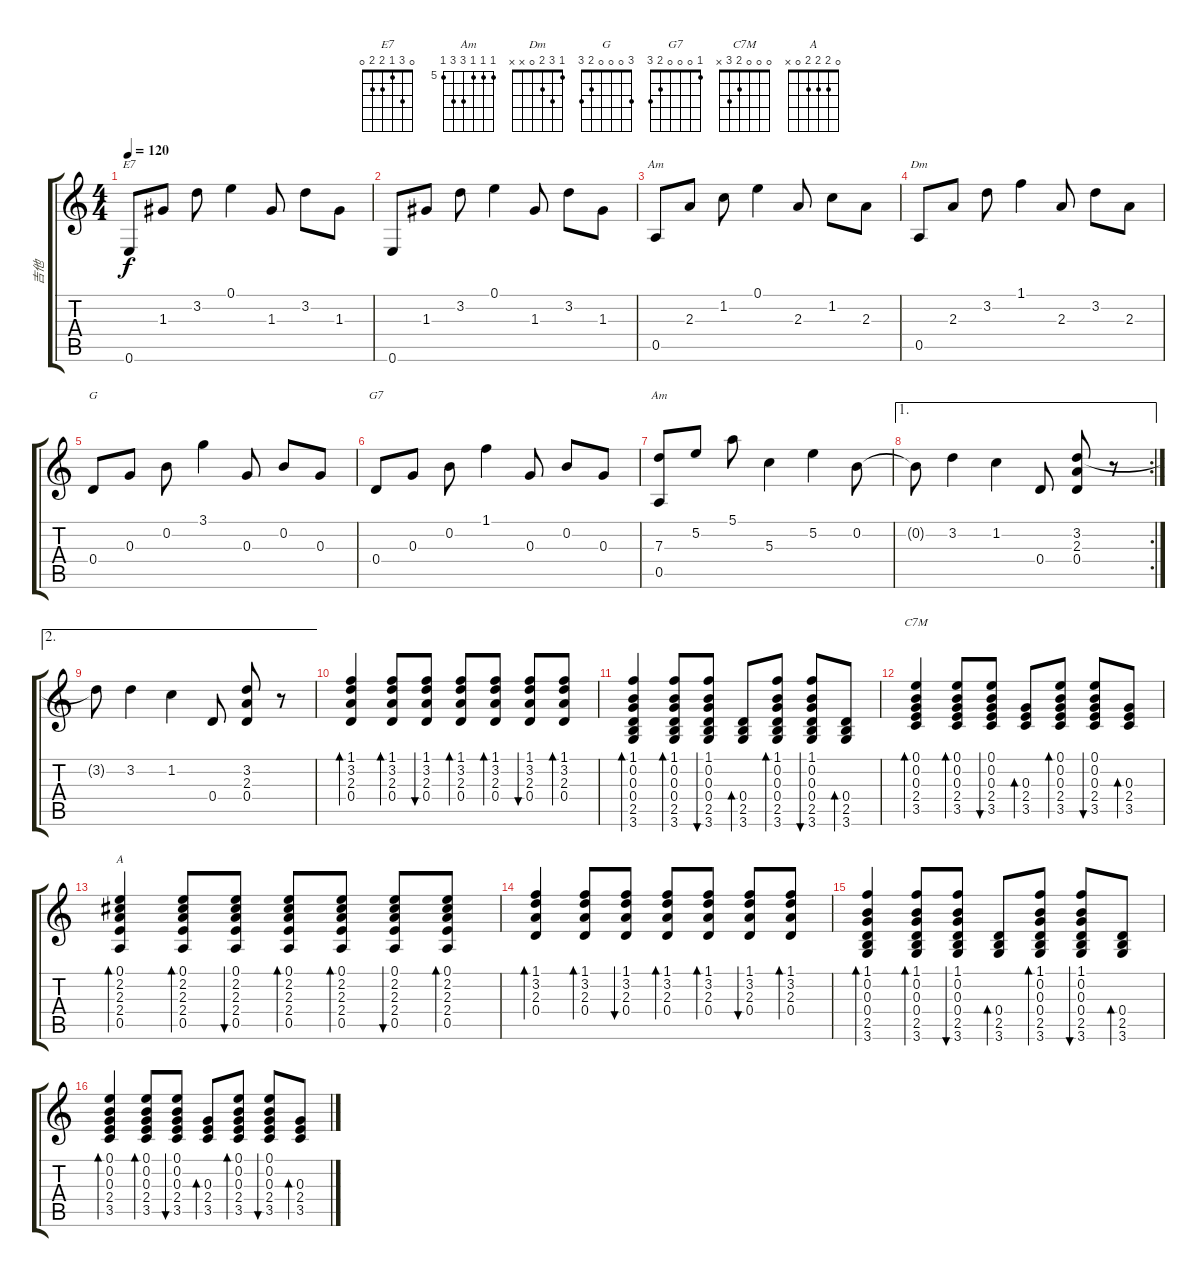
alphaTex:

\track ("吉他" "吉他") {instrument acousticguitarsteel}
\staff {score tabs}
\tuning (E4 B3 G3 D3 A2 E2) {hide}
\chord ("E7" 0 3 1 2 2 0)
\chord ("Am" 0 1 2 2 0 x)
\chord ("Dm" 1 3 2 0 x x)
\chord ("G" 3 0 0 0 2 3)
\chord ("G7" 1 0 0 0 2 3)
\chord ("Am" 5 5 5 7 7 5) {firstfret 5}
\chord ("C7M" 0 0 0 2 3 x)
\chord ("A" 0 2 2 2 0 x)
\ts (4 4)
\tempo 120
\clef g2
\ks c
0.6.8{ch "E7" dy f} 1.3.8 3.2.8 0.1.4 1.3.8 3.2.8 1.3.8 |
0.6.8 1.3.8 3.2.8 0.1.4 1.3.8 3.2.8 1.3.8 |
0.5.8{ch "Am"} 2.3.8 1.2.8 0.1.4 2.3.8 1.2.8 2.3.8 |
0.5.8{ch "Dm"} 2.3.8 3.2.8 1.1.4 2.3.8 3.2.8 2.3.8 |
0.4.8{ch "G"} 0.3.8 0.2.8 3.1.4 0.3.8 0.2.8 0.3.8 |
0.4.8{ch "G7"} 0.3.8 0.2.8 1.1.4 0.3.8 0.2.8 0.3.8 |
(7.3 0.5).8{ch "Am"} 5.2.8 5.1.8 5.3.4 5.2.4 0.2.8 |
\ae 1
\rc 2
0.2{t}.8 3.2.4 1.2.4 0.4.8 (3.2 2.3 0.4).8 r.8 |
\ae 2
3.2{t}.8 3.2.4 1.2.4 0.4.8 (3.2 2.3 0.4).8 r.8 |
(1.1 3.2 2.3 0.4).4{bd 60} (1.1 3.2 2.3 0.4).8{bd 60} (1.1 3.2 2.3 0.4).8{bu 60} (1.1 3.2 2.3 0.4).8{bd 60} (1.1 3.2 2.3 0.4).8{bd 60} (1.1 3.2 2.3 0.4).8{bu 60} (1.1 3.2 2.3 0.4).8{bd 60} |
(1.1 0.2 0.3 0.4 2.5 3.6).4{bd 60} (1.1 0.2 0.3 0.4 2.5 3.6).8{bd 60} (1.1 0.2 0.3 0.4 2.5 3.6).8{bu 60} (0.4 2.5 3.6).8{bd 60} (1.1 0.2 0.3 0.4 2.5 3.6).8{bd 60} (1.1 0.2 0.3 0.4 2.5 3.6).8{bu 60} (0.4 2.5 3.6).8{bd 60} |
(0.1 0.2 0.3 2.4 3.5).4{bd 60 ch "C7M"} (0.1 0.2 0.3 2.4 3.5).8{bd 60} (0.1 0.2 0.3 2.4 3.5).8{bu 60} (0.3 2.4 3.5).8{bd 60} (0.1 0.2 0.3 2.4 3.5).8{bd 60} (0.1 0.2 0.3 2.4 3.5).8{bu 60} (0.3 2.4 3.5).8{bd 60} |
(0.1 2.2 2.3 2.4 0.5).4{bd 60 ch "A"} (0.1 2.2 2.3 2.4 0.5).8{bd 60} (0.1 2.2 2.3 2.4 0.5).8{bu 60} (0.1 2.2 2.3 2.4 0.5).8{bd 60} (0.1 2.2 2.3 2.4 0.5).8{bd 60} (0.1 2.2 2.3 2.4 0.5).8{bu 60} (0.1 2.2 2.3 2.4 0.5).8{bd 60} |
(1.1 3.2 2.3 0.4).4{bd 60} (1.1 3.2 2.3 0.4).8{bd 60} (1.1 3.2 2.3 0.4).8{bu 60} (1.1 3.2 2.3 0.4).8{bd 60} (1.1 3.2 2.3 0.4).8{bd 60} (1.1 3.2 2.3 0.4).8{bu 60} (1.1 3.2 2.3 0.4).8{bd 60} |
(1.1 0.2 0.3 0.4 2.5 3.6).4{bd 60} (1.1 0.2 0.3 0.4 2.5 3.6).8{bd 60} (1.1 0.2 0.3 0.4 2.5 3.6).8{bu 60} (0.4 2.5 3.6).8{bd 60} (1.1 0.2 0.3 0.4 2.5 3.6).8{bd 60} (1.1 0.2 0.3 0.4 2.5 3.6).8{bu 60} (0.4 2.5 3.6).8{bd 60} |
(0.1 0.2 0.3 2.4 3.5).4{bd 60} (0.1 0.2 0.3 2.4 3.5).8{bd 60} (0.1 0.2 0.3 2.4 3.5).8{bu 60} (0.3 2.4 3.5).8{bd 60} (0.1 0.2 0.3 2.4 3.5).8{bd 60} (0.1 0.2 0.3 2.4 3.5).8{bu 60} (0.3 2.4 3.5).8{bd 60}
